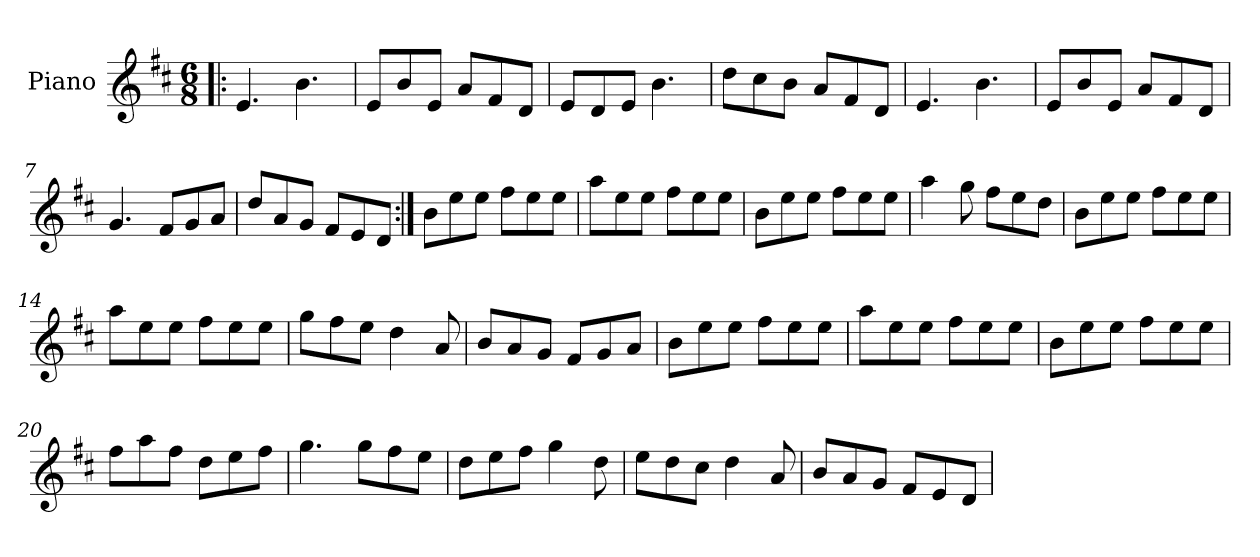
**kern
*part1
*staff1
*I"Piano
*I'Pno
*clefG2
*k[f#c#]
*E:dor
*M6/8
=1!|:
4.e/
4.b\
=2
8e/L
8b/
8e/J
8a/L
8f#/
8d/J
=3
8e/L
8d/
8e/J
4.b\
=4
8dd\L
8cc#\
8b\J
8a/L
8f#/
8d/J
=5
4.e/
4.b\
=6
8e/L
8b/
8e/J
8a/L
8f#/
8d/J
=7
4.g/
8f#/L
8g/
8a/J
=8
8dd/L
8a/
8g/J
8f#/L
8e/
8d/J
=9:|!
8b\L
8ee\
8ee\J
8ff#\L
8ee\
8ee\J
=10
8aa\L
8ee\
8ee\J
8ff#\L
8ee\
8ee\J
=11
8b\L
8ee\
8ee\J
8ff#\L
8ee\
8ee\J
=12
4aa\
8gg\
8ff#\L
8ee\
8dd\J
=13
8b\L
8ee\
8ee\J
8ff#\L
8ee\
8ee\J
=14
8aa\L
8ee\
8ee\J
8ff#\L
8ee\
8ee\J
=15
8gg\L
8ff#\
8ee\J
4dd\
8a/
=16
8b/L
8a/
8g/J
8f#/L
8g/
8a/J
=17
8b\L
8ee\
8ee\J
8ff#\L
8ee\
8ee\J
=18
8aa\L
8ee\
8ee\J
8ff#\L
8ee\
8ee\J
=19
8b\L
8ee\
8ee\J
8ff#\L
8ee\
8ee\J
=20
8ff#\L
8aa\
8ff#\J
8dd\L
8ee\
8ff#\J
=21
4.gg\
8gg\L
8ff#\
8ee\J
=22
8dd\L
8ee\
8ff#\J
4gg\
8dd\
=23
8ee\L
8dd\
8cc#\J
4dd\
8a/
=24
8b/L
8a/
8g/J
8f#/L
8e/
8d/J
=
*-
